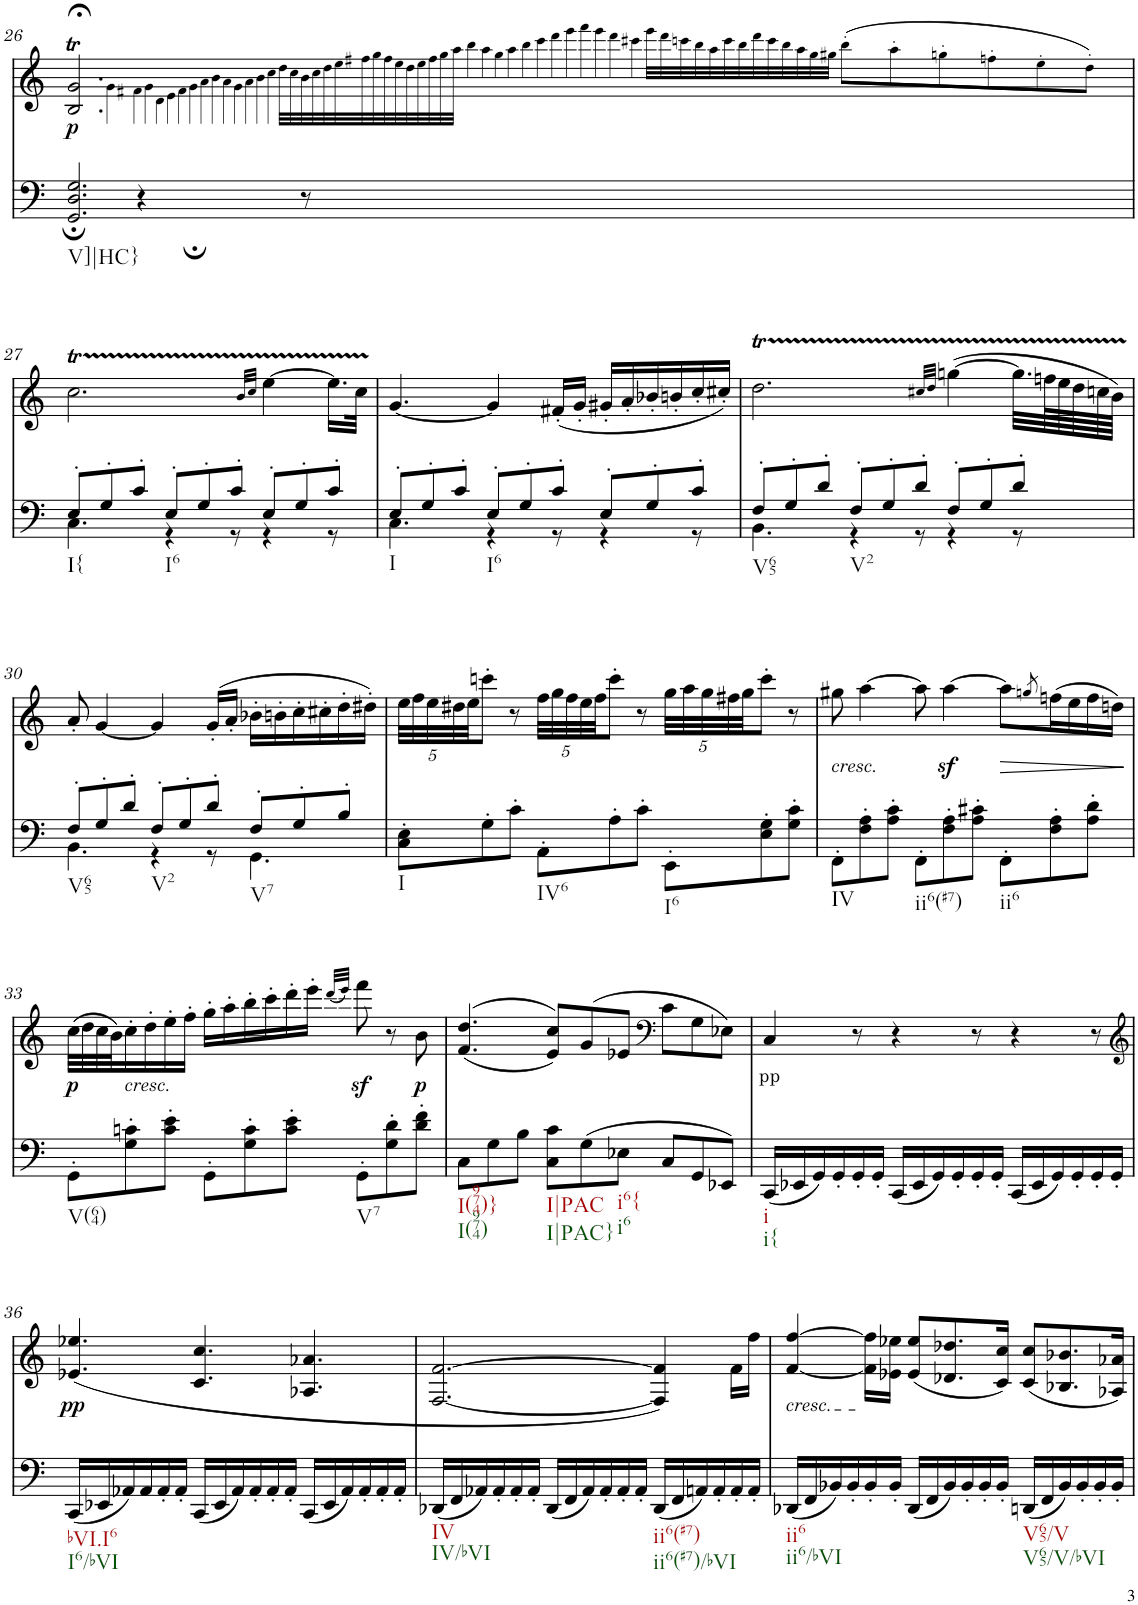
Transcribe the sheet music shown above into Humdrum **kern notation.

**kern	**kern	**text	**dynam
*part2	*part1	*part1	*part1
*staff2	*staff1	*staff1	*staff1
*I"Piano	*I"Piano	*	*
*I'Pno	*I'Pno	*	*
!!LO:PB:g=z
*clefF4	*clefG2	*	*
*k[]	*k[]	*	*
*M9/8	*M9/8	*	*
=26	=26	=26	=26
!LO:TX:b:t=V]|HC}	!	!	!
!	!	!LO:LY:b	!LO:DY:b
2.GG/; 2.D/; 2.G/;	2.B/;<T 2.g/;<T	p	p
.	32qg\	.	.
.	32qf#X\	.	.
.	32qg\	.	.
.	32qd\	.	.
.	32qe\	.	.
.	32qf#\	.	.
.	32qg\	.	.
.	32qa\	.	.
.	32qb\	.	.
.	32qa\	.	.
.	32qg\	.	.
.	32qa\	.	.
.	32qb\	.	.
.	32qcc\	.	.
.	32qdd\LLL	.	.
.	32qcc\	.	.
.	32qb\	.	.
.	32qcc\	.	.
.	32qdd\	.	.
.	32qee\	.	.
.	32qff#X\	.	.
.	32qgg\	.	.
.	32qff#\	.	.
.	32qee\	.	.
.	32qdd\	.	.
.	32qee\	.	.
.	32qff#\	.	.
.	32qgg\	.	.
.	32qaa\JJJ	.	.
.	32qbb\	.	.
.	32qaa\	.	.
.	32qgg\	.	.
.	32qaa\	.	.
.	32qbb\	.	.
.	32qccc\	.	.
.	32qddd\	.	.
.	32qeee\	.	.
.	32qfff\	.	.
.	32qeee\	.	.
.	32qddd\	.	.
.	32qccc#X\	.	.
.	32qeee\LLL	.	.
.	32qddd\	.	.
.	32qcccn\	.	.
.	32qbb\	.	.
.	32qaa\	.	.
.	32qccc\	.	.
.	32qbb\	.	.
.	32qddd\	.	.
.	32qccc\	.	.
.	32qbb\	.	.
.	32qaa\	.	.
.	32qgg\	.	.
.	32qgg#X\JJJ	.	.
4r;	(16bb'!\LL	.	.
.	16aa'!\	.	.
.	16ggn'!\	.	.
.	16ffn'!\	.	.
8r	16ee'!\	.	.
.	16dd'!\JJ)	.	.
!!LO:LB:g=z
=27	=27	=27	=27
*^	*	*	*
!LO:TX:b:t=I{	!	!	!	!
!	!	!	!LO:LY:b	!
8E'/L	4.C\	2.ccT\	p	.
8G'/	.	.	.	.
8c'/J	.	.	.	.
!LO:TX:b:t=I6	!	!	!	!
8E'/L	4r	.	.	.
8G'/	.	.	.	.
8c'/J	8r	.	.	.
.	.	32qb/LLL	.	.
.	.	32qcc/JJJ	.	.
8E'/L	4r	[4ee\	.	.
8G'/	.	.	.	.
8c'/J	8r	16.ee\LL]	.	.
.	.	32ccTTT\JJk	.	.
=28	=28	=28	=28	=28
!LO:TX:b:t=I	!	!	!	!
8E'/L	4.C\	[4.g/	.	.
8G'/	.	.	.	.
8c'/J	.	.	.	.
!LO:TX:b:t=I6	!	!	!	!
8E'/L	4r	4g/]	.	.
8G'/	.	.	.	.
8c'/J	8r	(16f#X'/LL	.	.
.	.	16g'/JJ	.	.
8E'/L	4r	16g#X'/LL	.	.
.	.	16a'/	.	.
8G'/	.	16b-X'/	.	.
.	.	16bn'/	.	.
8c'/J	8r	16cc'/	.	.
.	.	16cc#X'/JJ)	.	.
=29	=29	=29	=29	=29
!LO:TX:b:t=V65	!	!	!	!
8F'/L	4.BB\	2.ddT\	.	.
8G'/	.	.	.	.
8d'/J	.	.	.	.
!LO:TX:b:t=V2	!	!	!	!
8F'/L	4r	.	.	.
8G'/	.	.	.	.
8d'/J	8r	.	.	.
.	.	32qcc#X/LLL	.	.
.	.	32qdd/JJJ	.	.
8F'/L	4r	([4ggn\	.	.
8G'/	.	.	.	.
8d'/J	8r	32.gg\LLL]	.	.
.	.	64ffn\L	.	.
.	.	64ee\	.	.
.	.	64dd\	.	.
.	.	64ccn\	.	.
.	.	64bTTT\JJJJ)	.	.
!!LO:LB:g=z
=30	=30	=30	=30	=30
!LO:TX:b:t=V65	!	!	!	!
8F'/L	4.BB\	8a'/	.	.
8G'/	.	[4g/	.	.
8d'/J	.	.	.	.
!LO:TX:b:t=V2	!	!	!	!
8F'/L	4r	4g/]	.	.
8G'/	.	.	.	.
!	!	!	!LO:LY:b	!
8d'/J	8r	(16g'/LL	<	.
.	.	16a'/JJ	.	.
!LO:TX:b:t=V7	!	!	!	!
8F'/L	4.GG\	16b-X'\LL	.	.
.	.	16bn'\	.	.
8G'/	.	16cc'\	.	.
.	.	16cc#X'\	.	.
8B'/J	.	16dd'\	.	.
!	!	!	!LO:LY:b	!
.	.	16dd#X'\JJ)	[	.
*v	*v	*	*	*
=31	=31	=31	=31
*	*Xbrackettup	*	*
!LO:TX:b:t=I	!	!	!
8C\' 8E\'L	40ee\LLL	.	.
.	40ff\	.	.
.	40ee\	.	.
.	40dd#X\	.	.
.	40ee\JJ	.	.
8G'\	8cccn'\J	.	.
8c'\J	8r	.	.
!LO:TX:b:t=IV6	!	!	!
8AA'\L	40ff\LLL	.	.
.	40gg\	.	.
.	40ff\	.	.
.	40ee\	.	.
.	40ff\JJ	.	.
8A'\	8ccc'\J	.	.
8c'\J	8r	.	.
!LO:TX:b:t=I6	!	!	!
8EE'\L	40gg\LLL	.	.
.	40aa\	.	.
.	40gg\	.	.
.	40ff#X\	.	.
.	40gg\JJ	.	.
8E\' 8G\'	8ccc'\J	.	.
8G\' 8c\'J	8r	.	.
=32	=32	=32	=32
!	!LO:TX:b:i:t=cresc.	!	!
!LO:TX:b:t=IV	!	!	!
!	!	!LO:LY:b	!
8FF'\L	8gg#X\	<	.
8F\' 8A\'	[4aa\	.	.
8A\' 8c\'J	.	.	.
!LO:TX:b:t=ii6(#7)	!	!	!
8FF'\L	8aa\]	.	.
!	!	!LO:LY:b	!
8F\' 8A\'	[4aaz<\	sf	.
8A\' 8c#X\'J	.	.	.
!LO:TX:b:t=ii6	!	!	!
!	!	!	!LO:HP:b
8FF'\L	8aa\L]	.	>
.	8qggn/	.	.
!	!	!LO:LY:b	!
8F\' 8A\'	(16ffn\L	>	.
.	16ee\	.	.
8A\' 8d\'J	16ff\	.	.
!	!	!LO:LY:b	!
.	16ddn\JJ)	]	.
.	.	.	]
!!LO:LB:g=z
=33	=33	=33	=33
!LO:TX:b:t=V(64)	!	!	!
!	!	!	!LO:DY:b
8GG'\L	(32cc\LLL	.	p
.	32dd\	.	.
.	32cc\	.	.
!	!	!LO:LY:b	!
.	32b\J)	<	.
!	!LO:TX:b:i:t=cresc.	!	!
8G\' 8cn\'	16cc'\	.	.
.	16dd'\	.	.
8c\' 8e\'J	16ee'\	.	.
.	16ff'\JJ	.	.
8GG'\L	16gg'\LL	.	.
.	16aa'\	.	.
8G\' 8c\'	16bb'\	.	.
.	16ccc'\	.	.
8c\' 8e\'J	16ddd'\	.	.
.	16eee'\JJ	.	.
.	(32qddd/LLL	.	.
.	32qeee/JJJ)	.	.
!LO:TX:b:t=V7	!	!	!
!	!	!LO:LY:b	!
8GG'\L	8fffz<\	sf	.
8G\' 8d\'	8r	.	.
!	!	!LO:LY:b	!LO:DY:b
8d\' 8f\'J	8b\	p	p
=34	=34	=34	=34
!LO:TX:b:t=I(974)}	!	!	!
!LO:TX:b:t=I(974)	!	!	!
8C\L	((>4.f/ 4.dd/	.	.
8G\	.	.	.
8B\J	.	.	.
!LO:TX:b:t=I|PAC	!	!	!
!LO:TX:b:t=I|PAC}	!	!	!
8C\ 8c\L	8e/ 8cc/L))	.	.
(8G\	(8g/	.	.
!LO:TX:b:t=i6{	!	!	!
!LO:TX:b:t=i6	!	!	!
8E-X\J	8e-X/J	.	.
*	*clefF4	*	*
8C/L	8c\L	.	.
8GG/	8G\	.	.
8EE-X/J)	8E-X\J)	.	.
=35	=35	=35	=35
!LO:TX:b:t=i	!	!	!
!LO:TX:b:t=i{	!	!	!
!	!	!LO:LY:b	!
(16CC/LL	4C/	pp	.
16EE-X/	.	.	.
16GG/)	.	.	.
16GG'/	.	.	.
16GG'/	8r	.	.
16GG'/JJ	.	.	.
(16CC/LL	4r	.	.
16EE-/	.	.	.
16GG/)	.	.	.
16GG'/	.	.	.
16GG'/	8r	.	.
16GG'/JJ	.	.	.
(16CC/LL	4r	.	.
16EE-/	.	.	.
16GG/)	.	.	.
16GG'/	.	.	.
16GG'/	8r	.	.
16GG'/JJ	.	.	.
!!LO:LB:g=z
=36	=36	=36	=36
*	*clefG2	*	*
!LO:TX:b:t=bVI.I6	!	!	!
!LO:TX:b:t=I6/bVI	!	!	!
!	!	!LO:LY:b	!LO:DY:b
(16CC/LL	(4.e-X/ 4.ee-X/	pp	pp
16EE-X/	.	.	.
16AA-X/)	.	.	.
16AA-/	.	.	.
16AA-'/	.	.	.
16AA-'/JJ	.	.	.
(16CC/LL	4.c/ 4.cc/	.	.
16EE-/	.	.	.
16AA-/)	.	.	.
16AA-'/	.	.	.
16AA-'/	.	.	.
16AA-'/JJ	.	.	.
(16CC/LL	4.A-X/ 4.a-X/	.	.
16EE-/	.	.	.
16AA-/)	.	.	.
16AA-'/	.	.	.
16AA-'/	.	.	.
16AA-'/JJ	.	.	.
=37	=37	=37	=37
!LO:TX:b:t=IV	!	!	!
!LO:TX:b:t=IV/bVI	!	!	!
(16DD-X/LL	[2.F/ [2.f/	.	.
16FF/	.	.	.
16AA-X/)	.	.	.
16AA-'/	.	.	.
16AA-'/	.	.	.
16AA-'/JJ	.	.	.
(16DD-/LL	.	.	.
16FF/	.	.	.
16AA-/)	.	.	.
16AA-'/	.	.	.
16AA-'/	.	.	.
16AA-'/JJ	.	.	.
!LO:TX:b:t=ii6(#7)	!	!	!
!LO:TX:b:t=ii6(#7)/bVI	!	!	!
(16DD-/LL	4F/] 4f/])	.	.
16FF/	.	.	.
16AAn/)	.	.	.
16AA'/	.	.	.
16AA'/	16f\LL	.	.
16AA'/JJ	16ff\JJ	.	.
=38	=38	=38	=38
!	!LO:TX:b:i:t=cresc.	!	!
!LO:TX:b:t=ii6	!	!	!
!LO:TX:b:t=ii6/bVI	!	!	!
!	!	!LO:LY:b	!
(16DD-X/LL	[4f/ [4ff/	<	.
16FF/	.	.	.
16BB-X/)	.	.	.
16BB-'/	.	.	.
16BB-'/	16f\] 16ff\]LL	.	.
16BB-'/JJ	16e-X\ 16ee-X\JJ	.	.
(16DD-/LL	(8e-/ 8ee-/L	.	.
16FF/	.	.	.
16BB-/)	8.d-X/ 8.dd-X/	.	.
16BB-'/	.	.	.
16BB-'/	.	.	.
16BB-'/JJ	16c/ 16cc/Jk)	.	.
!LO:TX:b:t=V65/V	!	!	!
!LO:TX:b:t=V65/V/bVI	!	!	!
(16DDn/LL	(8c/ 8cc/L	.	.
16FF/	.	.	.
16BB-/)	8.B-X/ 8.b-X/	.	.
16BB-'/	.	.	.
16BB-'/	.	.	.
16BB-'/JJ	16A-X/ 16a-X/Jk)	.	.
=	=	=	=
*-	*-	*-	*-
